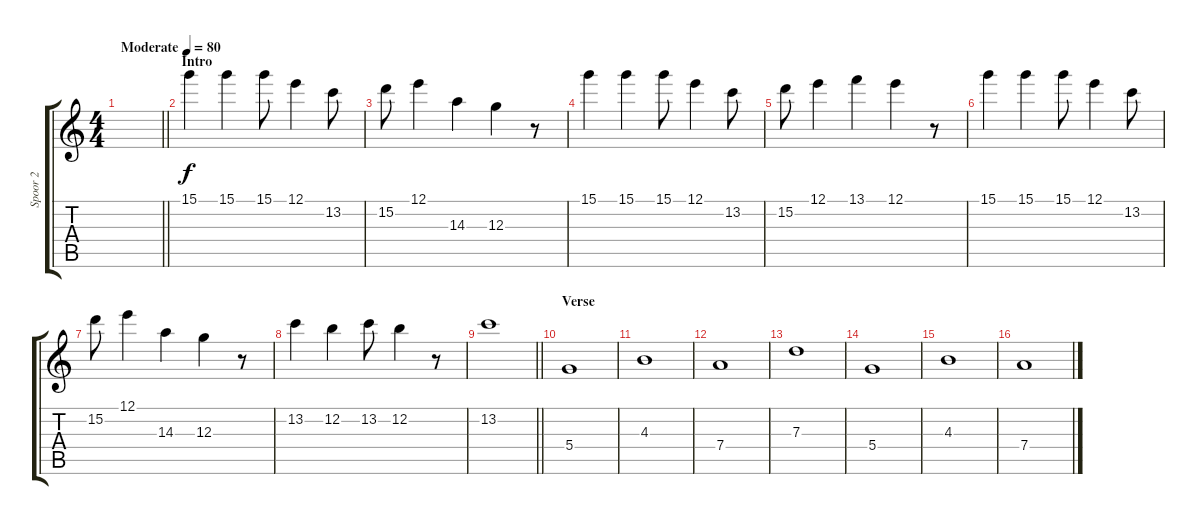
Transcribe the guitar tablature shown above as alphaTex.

\track ("Spoor 2" "Spoor 2") {instrument electricguitarjazz}
\staff {score tabs}
\tuning (E4 B3 G3 D3 A2 E2) {hide}
\ts (4 4)
\tempo (80 "Moderate")
\clef g2
\barLineRight lightlight
\ks c
|
\section ("" "Intro")
15.1.4 15.1.4 15.1.8 12.1.4 13.2.8 |
15.2.8 12.1.4 14.3.4 12.3.4 r.8 |
15.1.4 15.1.4 15.1.8 12.1.4 13.2.8 |
15.2.8 12.1.4 13.1.4 12.1.4 r.8 |
15.1.4 15.1.4 15.1.8 12.1.4 13.2.8 |
15.2.8 12.1.4 14.3.4 12.3.4 r.8 |
13.2.4 12.2.4 13.2.8 12.2.4 r.8 |
\barLineRight lightlight
13.2.1 |
\section ("" "Verse")
5.4.1{dy f} |
4.3.1 |
7.4.1 |
7.3.1 |
5.4.1 |
4.3.1 |
7.4.1
